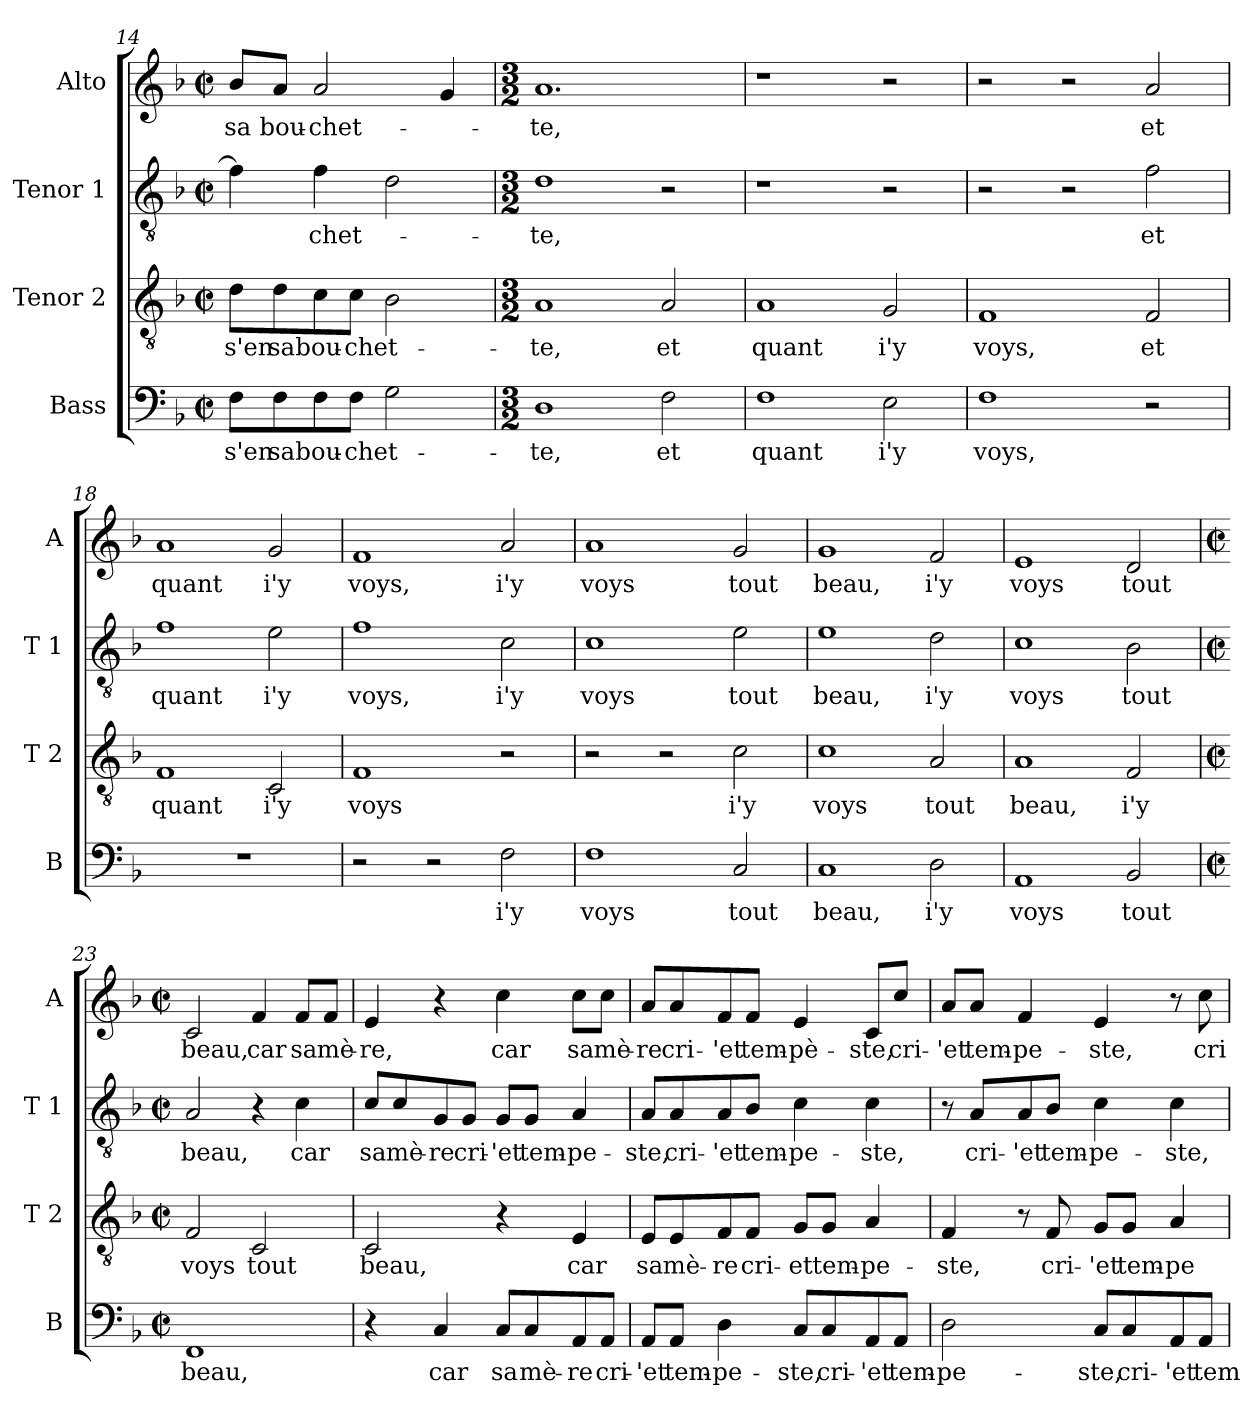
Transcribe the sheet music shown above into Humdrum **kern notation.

**kern	**text	**kern	**text	**kern	**text	**kern	**text
*part4	*part4	*part3	*part3	*part2	*part2	*part1	*part1
*staff4	*staff4	*staff3	*staff3	*staff2	*staff2	*staff1	*staff1
*I"Bass	*	*I"Tenor 2	*	*I"Tenor 1	*	*I"Alto	*
*I'B	*	*I'T 2	*	*I'T 1	*	*I'A	*
*clefF4	*	*clefGv2	*	*clefGv2	*	*clefG2	*
*k[b-]	*	*k[b-]	*	*k[b-]	*	*k[b-]	*
*F:	*	*F:	*	*F:	*	*F:	*
*M2/2	*	*M2/2	*	*M2/2	*	*M2/2	*
*met(c|)	*	*met(c|)	*	*met(c|)	*	*met(c|)	*
=14	=14	=14	=14	=14	=14	=14	=14
!	!LO:LY:b	!	!LO:LY:b	!	!	!	!LO:LY:b
8F\L	-s'en	8d\L	-s'en	4f\]	.	8b-/L	sa
!	!LO:LY:b	!	!LO:LY:b	!	!	!	!LO:LY:b
8F\	sa	8d\	sa	.	.	8a/J	bou-
!	!LO:LY:b	!	!LO:LY:b	!	!LO:LY:b	!	!LO:LY:b
8F\	bou-	8c\	bou-	4f\	-chet-	2a/	-chet-
!	!LO:LY:b	!	!LO:LY:b	!	!	!	!
8F\J	-chet-	8c\J	-chet-	.	.	.	.
2G\	.	2B-\	.	2d\	.	.	.
.	.	.	.	.	.	4g/	.
!!LO:LB:g=z
=15	=15	=15	=15	=15	=15	=15	=15
*M3/2	*	*M3/2	*	*M3/2	*	*M3/2	*
!	!LO:LY:b	!	!LO:LY:b	!	!LO:LY:b	!	!LO:LY:b
1D	-te,	1A	-te,	1d	-te,	1.a	-te,
!	!LO:LY:b	!	!LO:LY:b	!	!	!	!
2F\	et	2A/	et	2r	.	.	.
=16	=16	=16	=16	=16	=16	=16	=16
!	!LO:LY:b	!	!LO:LY:b	!	!	!	!
1F	quant	1A	quant	1r	.	1r	.
!	!LO:LY:b	!	!LO:LY:b	!	!	!	!
2E\	i'y	2G/	i'y	2r	.	2r	.
=17	=17	=17	=17	=17	=17	=17	=17
!	!LO:LY:b	!	!LO:LY:b	!	!	!	!
1F	voys,	1F	voys,	2r	.	2r	.
.	.	.	.	2r	.	2r	.
!	!	!	!LO:LY:b	!	!LO:LY:b	!	!LO:LY:b
2r	.	2F/	et	2f\	et	2a/	et
=18	=18	=18	=18	=18	=18	=18	=18
!	!	!	!LO:LY:b	!	!LO:LY:b	!	!LO:LY:b
1.r	.	1F	quant	1f	quant	1a	quant
!	!	!	!LO:LY:b	!	!LO:LY:b	!	!LO:LY:b
.	.	2C/	i'y	2e\	i'y	2g/	i'y
=19	=19	=19	=19	=19	=19	=19	=19
!	!	!	!LO:LY:b	!	!LO:LY:b	!	!LO:LY:b
2r	.	1F	voys	1f	voys,	1f	voys,
2r	.	.	.	.	.	.	.
!	!LO:LY:b	!	!	!	!LO:LY:b	!	!LO:LY:b
2F\	i'y	2r	.	2c\	i'y	2a/	i'y
=20	=20	=20	=20	=20	=20	=20	=20
!	!LO:LY:b	!	!	!	!LO:LY:b	!	!LO:LY:b
1F	voys	2r	.	1c	voys	1a	voys
.	.	2r	.	.	.	.	.
!	!LO:LY:b	!	!LO:LY:b	!	!LO:LY:b	!	!LO:LY:b
2C/	tout	2c\	i'y	2e\	tout	2g/	tout
=21	=21	=21	=21	=21	=21	=21	=21
!	!LO:LY:b	!	!LO:LY:b	!	!LO:LY:b	!	!LO:LY:b
1C	beau,	1c	voys	1e	beau,	1g	beau,
!	!LO:LY:b	!	!LO:LY:b	!	!LO:LY:b	!	!LO:LY:b
2D\	i'y	2A/	tout	2d\	i'y	2f/	i'y
!!LO:LB:g=z
=22	=22	=22	=22	=22	=22	=22	=22
!	!LO:LY:b	!	!LO:LY:b	!	!LO:LY:b	!	!LO:LY:b
1AA	voys	1A	beau,	1c	voys	1e	voys
!	!LO:LY:b	!	!LO:LY:b	!	!LO:LY:b	!	!LO:LY:b
2BB-/	tout	2F/	i'y	2B-\	tout	2d/	tout
=23	=23	=23	=23	=23	=23	=23	=23
*M2/2	*	*M2/2	*	*M2/2	*	*M2/2	*
*met(c|)	*	*met(c|)	*	*met(c|)	*	*met(c|)	*
!	!LO:LY:b	!	!LO:LY:b	!	!LO:LY:b	!	!LO:LY:b
1FF	beau,	2F/	voys	2A/	beau,	2c/	beau,
!	!	!	!LO:LY:b	!	!	!	!LO:LY:b
.	.	2C/	tout	4r	.	4f/	car
!	!	!	!	!	!LO:LY:b	!	!LO:LY:b
.	.	.	.	4c\	car	8f/L	sa
!	!	!	!	!	!	!	!LO:LY:b
.	.	.	.	.	.	8f/J	mè-
=24	=24	=24	=24	=24	=24	=24	=24
!	!	!	!LO:LY:b	!	!LO:LY:b	!	!LO:LY:b
4r	.	2C/	beau,	8c/L	sa	4e/	-re,
!	!	!	!	!	!LO:LY:b	!	!
.	.	.	.	8c/	mè-	.	.
!	!LO:LY:b	!	!	!	!LO:LY:b	!	!
4C/	car	.	.	8G/	-re	4r	.
!	!	!	!	!	!LO:LY:b	!	!
.	.	.	.	8G/J	cri-	.	.
!	!LO:LY:b	!	!	!	!LO:LY:b	!	!LO:LY:b
8C/L	sa	4r	.	8G/L	-'et	4cc\	car
!	!LO:LY:b	!	!	!	!LO:LY:b	!	!
8C/	mè-	.	.	8G/J	tem-	.	.
!	!LO:LY:b	!	!LO:LY:b	!	!LO:LY:b	!	!LO:LY:b
8AA/	-re	4E/	car	4A/	-pe-	8cc\L	sa
!	!LO:LY:b	!	!	!	!	!	!LO:LY:b
8AA/J	cri-	.	.	.	.	8cc\J	mè-
=25	=25	=25	=25	=25	=25	=25	=25
!	!LO:LY:b	!	!LO:LY:b	!	!LO:LY:b	!	!LO:LY:b
8AA/L	-'et	8E/L	sa	8A/L	-ste,	8a/L	-re
!	!LO:LY:b	!	!LO:LY:b	!	!LO:LY:b	!	!LO:LY:b
8AA/J	tem-	8E/	mè-	8A/	cri-	8a/	cri-
!	!LO:LY:b	!	!LO:LY:b	!	!LO:LY:b	!	!LO:LY:b
4D\	-pe-	8F/	-re	8A/	-'et	8f/	-'et
!	!	!	!LO:LY:b	!	!LO:LY:b	!	!LO:LY:b
.	.	8F/J	cri-	8B-/J	tem-	8f/J	tem-
!	!LO:LY:b	!	!LO:LY:b	!	!LO:LY:b	!	!LO:LY:b
8C/L	-ste,	8G/L	-et	4c\	-pe-	4e/	-pè-
!	!LO:LY:b	!	!LO:LY:b	!	!	!	!
8C/	cri-	8G/J	tem-	.	.	.	.
!	!LO:LY:b	!	!LO:LY:b	!	!LO:LY:b	!	!LO:LY:b
8AA/	-'et	4A/	-pe-	4c\	-ste,	8c/L	-ste,
!	!LO:LY:b	!	!	!	!	!	!LO:LY:b
8AA/J	tem-	.	.	.	.	8cc/J	cri-
!!LO:PB:g=z
=26	=26	=26	=26	=26	=26	=26	=26
!	!LO:LY:b	!	!LO:LY:b	!	!	!	!LO:LY:b
2D\	-pe-	4F/	-ste,	8r	.	8a/L	-'et
!	!	!	!	!	!LO:LY:b	!	!LO:LY:b
.	.	.	.	8A/L	cri-	8a/J	tem-
!	!	!	!	!	!LO:LY:b	!	!LO:LY:b
.	.	8r	.	8A/	-'et	4f/	-pe-
!	!	!	!LO:LY:b	!	!LO:LY:b	!	!
.	.	8F/	cri-	8B-/J	tem-	.	.
!	!LO:LY:b	!	!LO:LY:b	!	!LO:LY:b	!	!LO:LY:b
8C/L	-ste,	8G/L	-'et	4c\	-pe-	4e/	-ste,
!	!LO:LY:b	!	!LO:LY:b	!	!	!	!
8C/	cri-	8G/J	tem-	.	.	.	.
!	!LO:LY:b	!	!LO:LY:b	!	!LO:LY:b	!	!
8AA/	-'et	4A/	-pe-	4c\	-ste,	8r	.
!	!LO:LY:b	!	!	!	!	!	!LO:LY:b
8AA/J	tem-	.	.	.	.	8cc\	cri-
=	=	=	=	=	=	=	=
*-	*-	*-	*-	*-	*-	*-	*-
